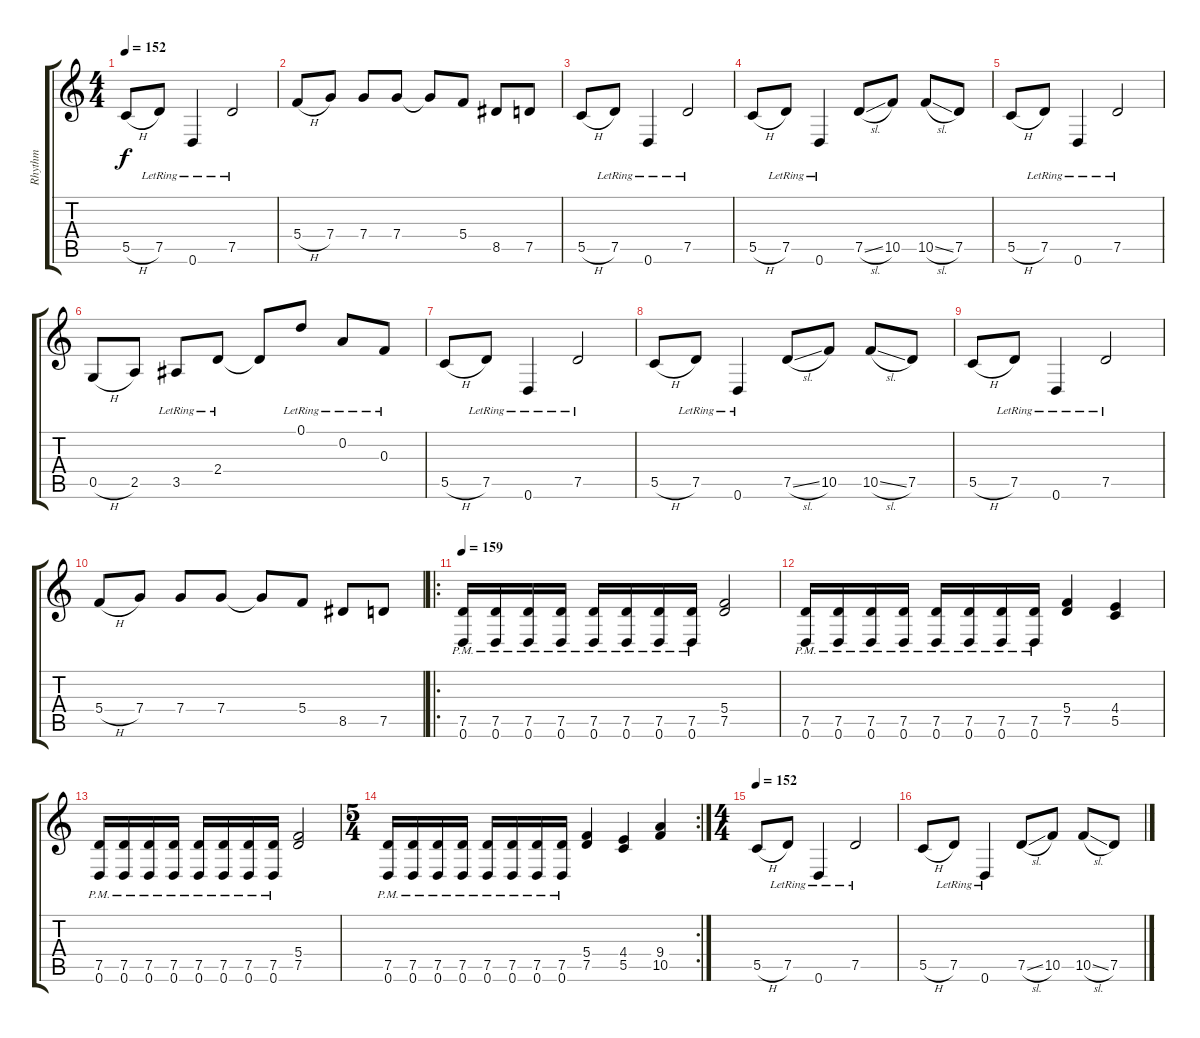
\track ("Rhythm" "Rhythm") {instrument electricguitarclean}
\staff {score tabs}
\tuning (D4 A3 F3 C3 G2 D2) {hide}
\ts (4 4)
\tempo 152
\clef g2
\ks c
5.5{h}.8{dy f} 7.5{lr}.8 0.6{lr}.4 7.5{lr}.2 |
5.4{h}.8 7.4.8 7.4.8 7.4.8 7.4{t}.8 5.4.8 8.5.8 7.5.8 |
5.5{h}.8 7.5{lr}.8 0.6{lr}.4 7.5{lr}.2 |
5.5{h}.8 7.5{lr}.8 0.6{lr}.4 7.5{sl}.8 10.5.8 10.5{sl}.8 7.5.8 |
5.5{h}.8 7.5{lr}.8 0.6{lr}.4 7.5{lr}.2 |
0.5{h}.8 2.5.8 3.5{lr}.8 2.4{lr}.8 2.4{t}.8 0.1{lr}.8 0.2{lr}.8 0.3{lr}.8 |
5.5{h}.8 7.5{lr}.8 0.6{lr}.4 7.5{lr}.2 |
5.5{h}.8 7.5{lr}.8 0.6{lr}.4 7.5{sl}.8 10.5.8 10.5{sl}.8 7.5.8 |
5.5{h}.8 7.5{lr}.8 0.6{lr}.4 7.5{lr}.2 |
5.4{h}.8 7.4.8 7.4.8 7.4.8 7.4{t}.8 5.4.8 8.5.8 7.5.8 |
\ro
\tempo 159
(7.5{pm} 0.6{pm}).16 (7.5{pm} 0.6{pm}).16 (7.5{pm} 0.6{pm}).16 (7.5{pm} 0.6{pm}).16 (7.5{pm} 0.6{pm}).16 (7.5{pm} 0.6{pm}).16 (7.5{pm} 0.6{pm}).16 (7.5{pm} 0.6{pm}).16 (5.4 7.5).2 |
(7.5{pm} 0.6{pm}).16 (7.5{pm} 0.6{pm}).16 (7.5{pm} 0.6{pm}).16 (7.5{pm} 0.6{pm}).16 (7.5{pm} 0.6{pm}).16 (7.5{pm} 0.6{pm}).16 (7.5{pm} 0.6{pm}).16 (7.5{pm} 0.6{pm}).16 (5.4 7.5).4 (4.4 5.5).4 |
(7.5{pm} 0.6{pm}).16 (7.5{pm} 0.6{pm}).16 (7.5{pm} 0.6{pm}).16 (7.5{pm} 0.6{pm}).16 (7.5{pm} 0.6{pm}).16 (7.5{pm} 0.6{pm}).16 (7.5{pm} 0.6{pm}).16 (7.5{pm} 0.6{pm}).16 (5.4 7.5).2 |
\rc 2
\ts (5 4)
(7.5{pm} 0.6{pm}).16 (7.5{pm} 0.6{pm}).16 (7.5{pm} 0.6{pm}).16 (7.5{pm} 0.6{pm}).16 (7.5{pm} 0.6{pm}).16 (7.5{pm} 0.6{pm}).16 (7.5{pm} 0.6{pm}).16 (7.5{pm} 0.6{pm}).16 (5.4 7.5).4 (4.4 5.5).4 (9.4 10.5).4 |
\ts (4 4)
\tempo 152
5.5{h}.8 7.5{lr}.8 0.6{lr}.4 7.5{lr}.2 |
5.5{h}.8 7.5{lr}.8 0.6{lr}.4 7.5{sl}.8 10.5.8 10.5{sl}.8 7.5.8
